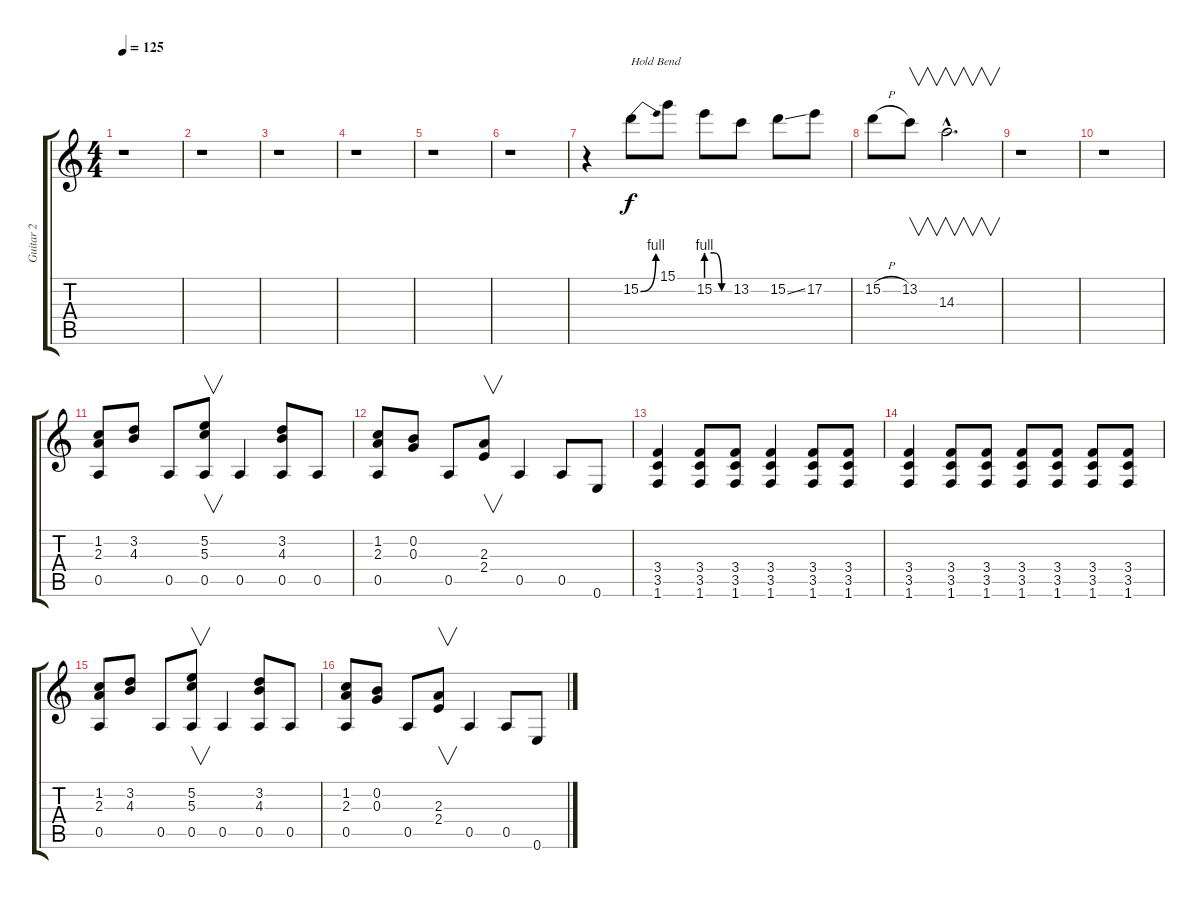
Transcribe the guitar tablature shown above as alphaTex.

\track ("Guitar 2" "Guitar 2") {instrument overdrivenguitar}
\staff {score tabs}
\tuning (E4 B3 G3 D3 A2 E2) {hide}
\ts (4 4)
\tempo 125
\clef g2
\ks c
r.1{dy f} |
r.1 |
r.1 |
r.1 |
r.1 |
r.1 |
r.4 15.2{be (bend 0 0 60 4)}.8{txt "Hold Bend"} 15.1.8 15.2{be (custom 0 4 20 4 40 0 60 0)}.8 13.2.8 15.2{ss}.8 17.2.8 |
15.2{h}.8 13.2.8{v} 14.3{hac}.2{v d} |
r.1 |
r.1 |
(1.2 2.3 0.5).8{volume 12 instrument electricguitarclean} (3.2 4.3).8 0.5.8 (5.2 5.3 0.5).8{v} 0.5.4 (3.2 4.3 0.5).8 0.5.8 |
(1.2 2.3 0.5).8 (0.2 0.3).8 0.5.8 (2.3 2.4).8{v} 0.5.4 0.5.8 0.6.8 |
(3.4 3.5 1.6).4 (3.4 3.5 1.6).8 (3.4 3.5 1.6).8 (3.4 3.5 1.6).4 (3.4 3.5 1.6).8 (3.4 3.5 1.6).8 |
(3.4 3.5 1.6).4 (3.4 3.5 1.6).8 (3.4 3.5 1.6).8 (3.4 3.5 1.6).8 (3.4 3.5 1.6).8 (3.4 3.5 1.6).8 (3.4 3.5 1.6).8 |
(1.2 2.3 0.5).8 (3.2 4.3).8 0.5.8 (5.2 5.3 0.5).8{v} 0.5.4 (3.2 4.3 0.5).8 0.5.8 |
(1.2 2.3 0.5).8 (0.2 0.3).8 0.5.8 (2.3 2.4).8{v} 0.5.4 0.5.8 0.6.8
